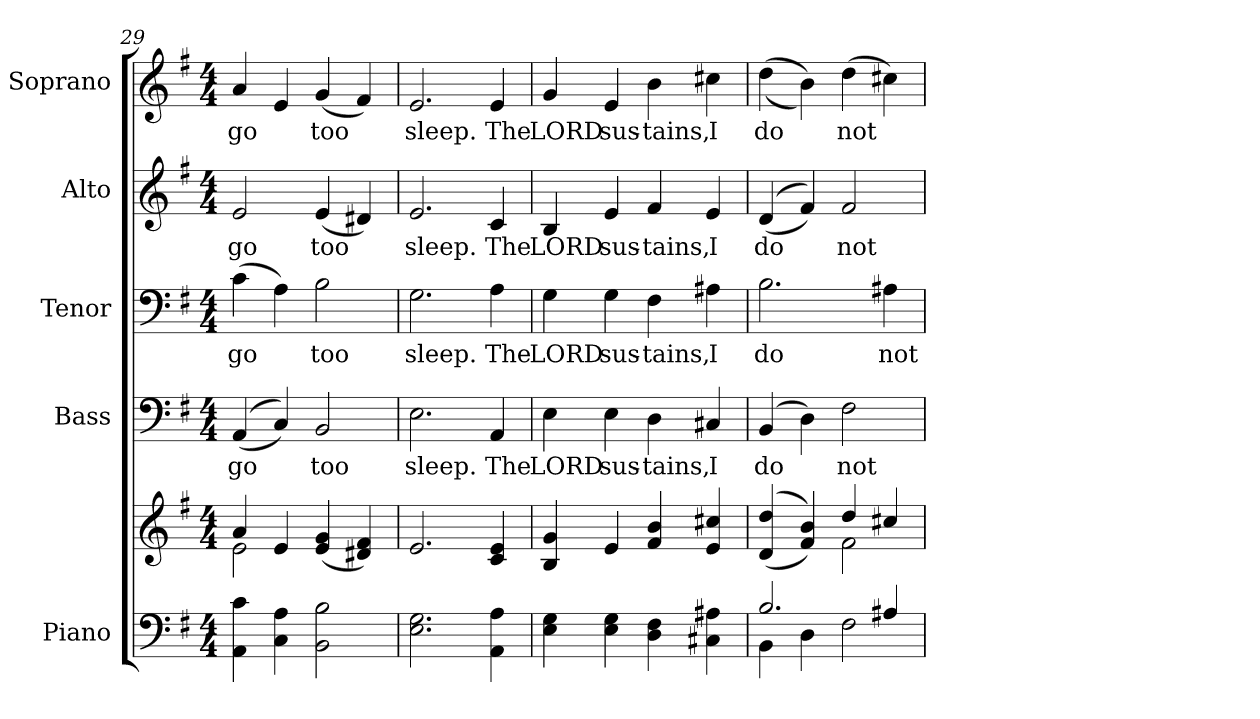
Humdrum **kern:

**kern	**kern	**kern	**text	**kern	**text	**kern	**text	**kern	**text
*part5	*part5	*part4	*part4	*part3	*part3	*part2	*part2	*part1	*part1
*staff6	*staff5	*staff4	*staff4	*staff3	*staff3	*staff2	*staff2	*staff1	*staff1
*I"Piano	*	*I"Bass	*	*I"Tenor	*	*I"Alto	*	*I"Soprano	*
*I'Pno.	*	*I'B.	*	*I'T.	*	*I'A.	*	*I'S.	*
*clefF4	*clefG2	*clefF4	*	*clefF4	*	*clefG2	*	*clefG2	*
*k[f#]	*k[f#]	*k[f#]	*	*k[f#]	*	*k[f#]	*	*k[f#]	*
*G:	*G:	*G:	*	*G:	*	*G:	*	*G:	*
*M4/4	*M4/4	*M4/4	*	*M4/4	*	*M4/4	*	*M4/4	*
=29	=29	=29	=29	=29	=29	=29	=29	=29	=29
*	*^	*	*	*	*	*	*	*	*
!	!	!	!	!LO:LY:b:color=#000000	!	!	!	!	!	!
!	!	!	!	!	!	!LO:LY:b:color=#000000	!	!	!	!
!	!	!	!	!	!	!	!	!LO:LY:b:color=#000000	!	!
!	!	!	!	!	!	!	!	!	!	!LO:LY:b:color=#000000
4AAi\ 4ci	4ai/	2ei\	((4AAi/	go	(4ci\	go	2ei/	go	4ai/	go
4Ci\ 4Ai	4ei/	.	4Ci/))	.	4Ai\)	.	.	.	4ei/	.
!	!	!	!	!LO:LY:b:color=#000000	!	!	!	!	!	!
!	!	!	!	!	!	!LO:LY:b:color=#000000	!	!	!	!
!	!	!	!	!	!	!	!	!LO:LY:b:color=#000000	!	!
!	!	!	!	!	!	!	!	!	!	!LO:LY:b:color=#000000
2BBi\ 2Bi	(4ei/ 4gi	2ryy	2BBi/	too	2Bi\	too	(4ei/	too	(4gi/	too
.	4d#Xi/ 4f#i)	.	.	.	.	.	4d#Xi/)	.	4f#i/)	.
*	*v	*v	*	*	*	*	*	*	*	*
=30	=30	=30	=30	=30	=30	=30	=30	=30	=30
!	!	!	!LO:LY:b:color=#000000	!	!	!	!	!	!
!	!	!	!	!	!LO:LY:b:color=#000000	!	!	!	!
!	!	!	!	!	!	!	!LO:LY:b:color=#000000	!	!
!	!	!	!	!	!	!	!	!	!LO:LY:b:color=#000000
2.Ei\ 2.Gi	2.ei/	2.Ei\	sleep.	2.Gi\	sleep.	2.ei/	sleep.	2.ei/	sleep.
!	!	!	!LO:LY:b:color=#000000	!	!	!	!	!	!
!	!	!	!	!	!LO:LY:b:color=#000000	!	!	!	!
!	!	!	!	!	!	!	!LO:LY:b:color=#000000	!	!
!	!	!	!	!	!	!	!	!	!LO:LY:b:color=#000000
4AAi\ 4Ai	4ci/ 4ei	4AAi/	The	4Ai\	The	4ci/	The	4ei/	The
!!LO:PB:g=z
=31	=31	=31	=31	=31	=31	=31	=31	=31	=31
!	!	!	!LO:LY:b:color=#000000	!	!	!	!	!	!
!	!	!	!	!	!LO:LY:b:color=#000000	!	!	!	!
!	!	!	!	!	!	!	!LO:LY:b:color=#000000	!	!
!	!	!	!	!	!	!	!	!	!LO:LY:b:color=#000000
4Ei\ 4Gi	4Bi/ 4gi	4Ei\	LORD	4Gi\	LORD	4Bi/	LORD	4gi/	LORD
!	!	!	!LO:LY:b:color=#000000	!	!	!	!	!	!
!	!	!	!	!	!LO:LY:b:color=#000000	!	!	!	!
!	!	!	!	!	!	!	!LO:LY:b:color=#000000	!	!
!	!	!	!	!	!	!	!	!	!LO:LY:b:color=#000000
4Ei\ 4Gi	4ei/	4Ei\	sus-	4Gi\	sus-	4ei/	sus-	4ei/	sus-
!	!	!	!LO:LY:b:color=#000000	!	!	!	!	!	!
!	!	!	!	!	!LO:LY:b:color=#000000	!	!	!	!
!	!	!	!	!	!	!	!LO:LY:b:color=#000000	!	!
!	!	!	!	!	!	!	!	!	!LO:LY:b:color=#000000
4Di\ 4F#i	4f#i/ 4bi	4Di\	-tains,	4F#i\	-tains,	4f#i/	-tains,	4bi\	-tains,
!	!	!	!LO:LY:b:color=#000000	!	!	!	!	!	!
!	!	!	!	!	!LO:LY:b:color=#000000	!	!	!	!
!	!	!	!	!	!	!	!LO:LY:b:color=#000000	!	!
!	!	!	!	!	!	!	!	!	!LO:LY:b:color=#000000
4C#Xi\ 4A#Xi	4ei/ 4cc#Xi	4C#Xi/	I	4A#Xi\	I	4ei/	I	4cc#Xi\	I
=32	=32	=32	=32	=32	=32	=32	=32	=32	=32
*^	*^	*	*	*	*	*	*	*	*
!	!	!	!	!	!LO:LY:b:color=#000000	!	!	!	!	!	!
!	!	!	!	!	!	!	!LO:LY:b:color=#000000	!	!	!	!
!	!	!	!	!	!	!	!	!	!LO:LY:b:color=#000000	!	!
!	!	!	!	!	!	!	!	!	!	!	!LO:LY:b:color=#000000
2.Bi/	4BBi\	((4di/ 4ddi	2ryy	(4BBi/	do	2.Bi\	do	((4di/	do	((4ddi\	do
.	4Di\	4f#i/ 4bi))	.	4Di\)	.	.	.	4f#i/))	.	4bi\))	.
!	!	!	!	!	!LO:LY:b:color=#000000	!	!	!	!	!	!
!	!	!	!	!	!	!	!	!	!LO:LY:b:color=#000000	!	!
!	!	!	!	!	!	!	!	!	!	!	!LO:LY:b:color=#000000
.	2F#i\	4ddi/	2f#i\	2F#i\	not	.	.	2f#i/	not	(4ddi\	not
!	!	!	!	!	!	!	!LO:LY:b:color=#000000	!	!	!	!
4A#Xi/	.	4cc#Xi/	.	.	.	4A#Xi\	not	.	.	4cc#Xi\)	.
*v	*v	*	*	*	*	*	*	*	*	*	*
*	*v	*v	*	*	*	*	*	*	*	*
=	=	=	=	=	=	=	=	=	=
*-	*-	*-	*-	*-	*-	*-	*-	*-	*-
